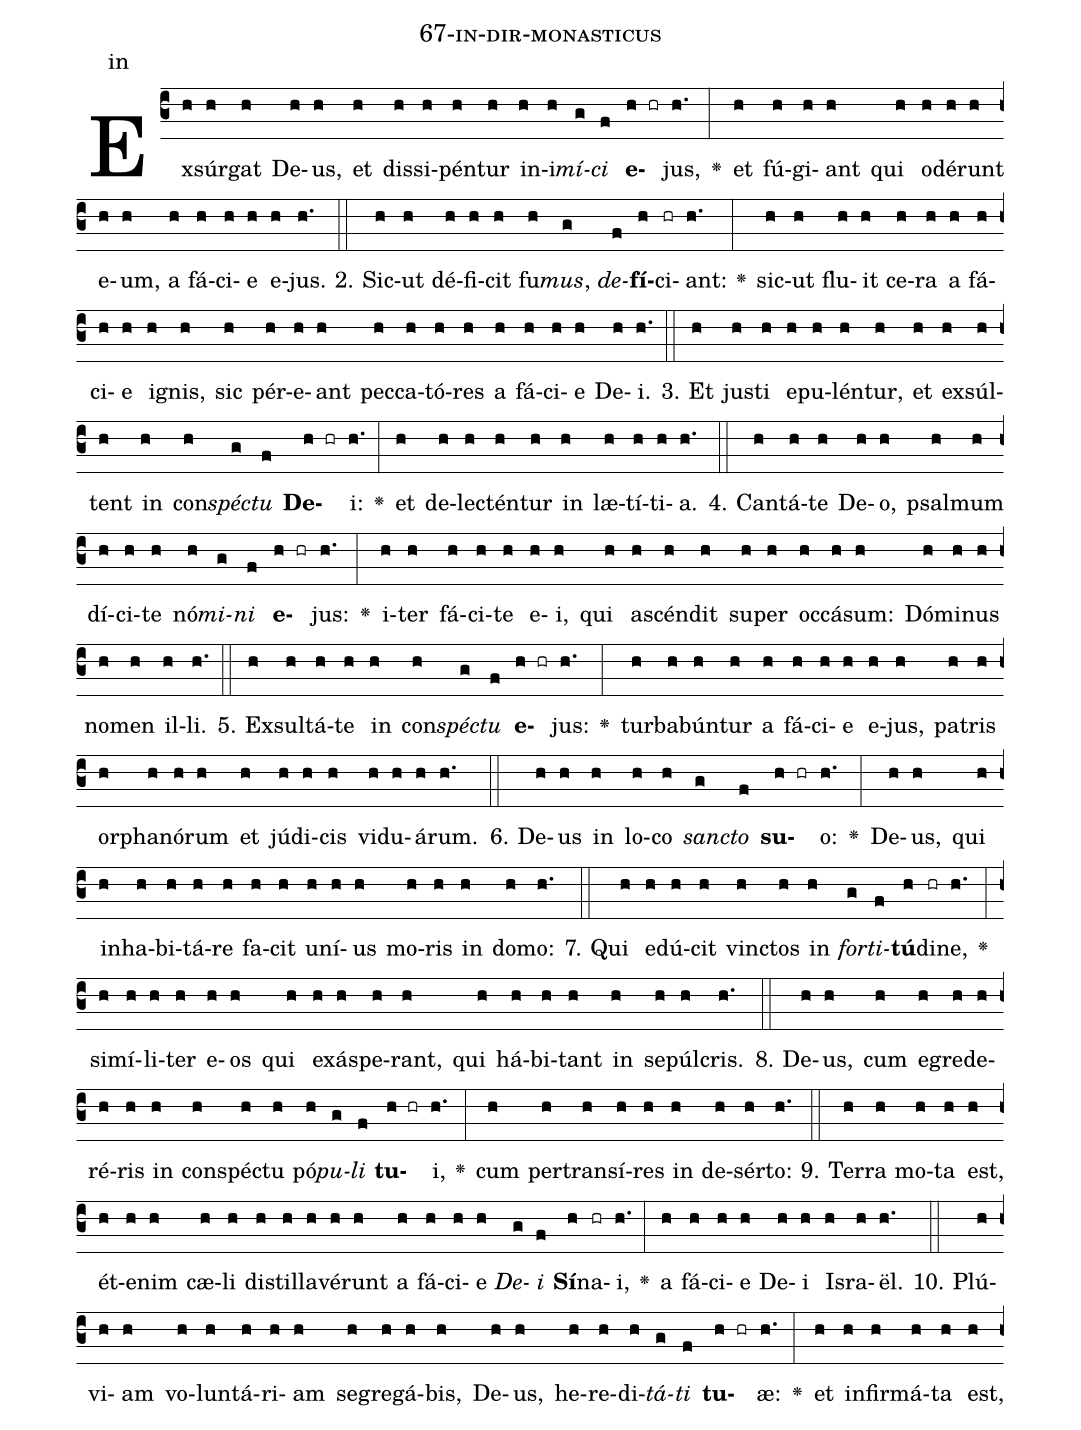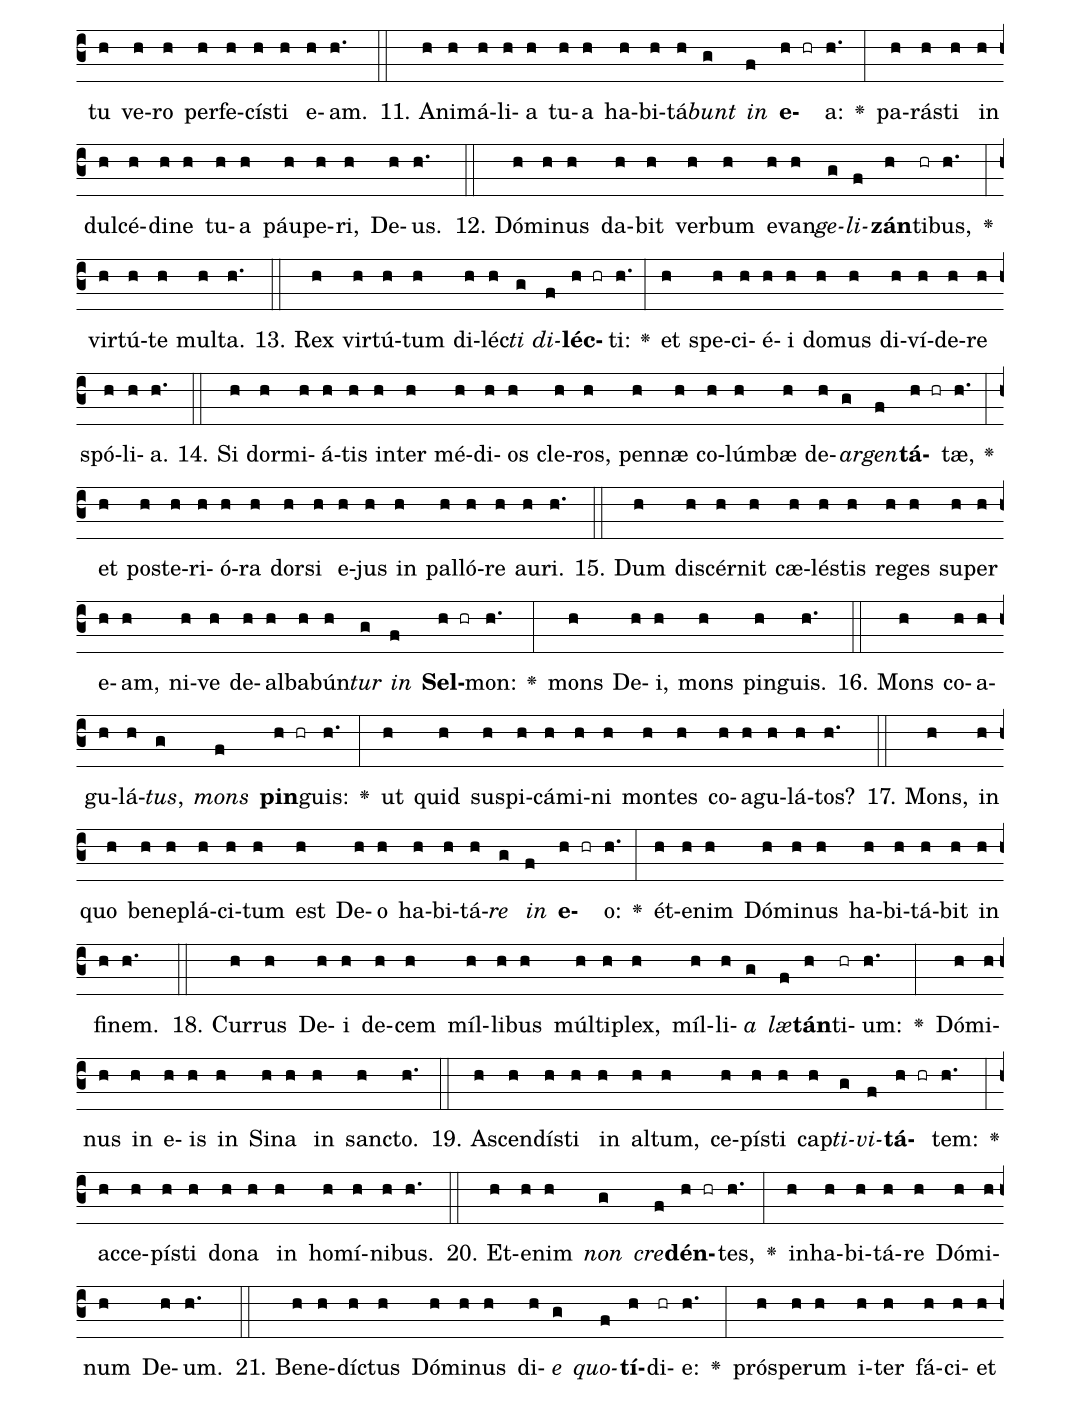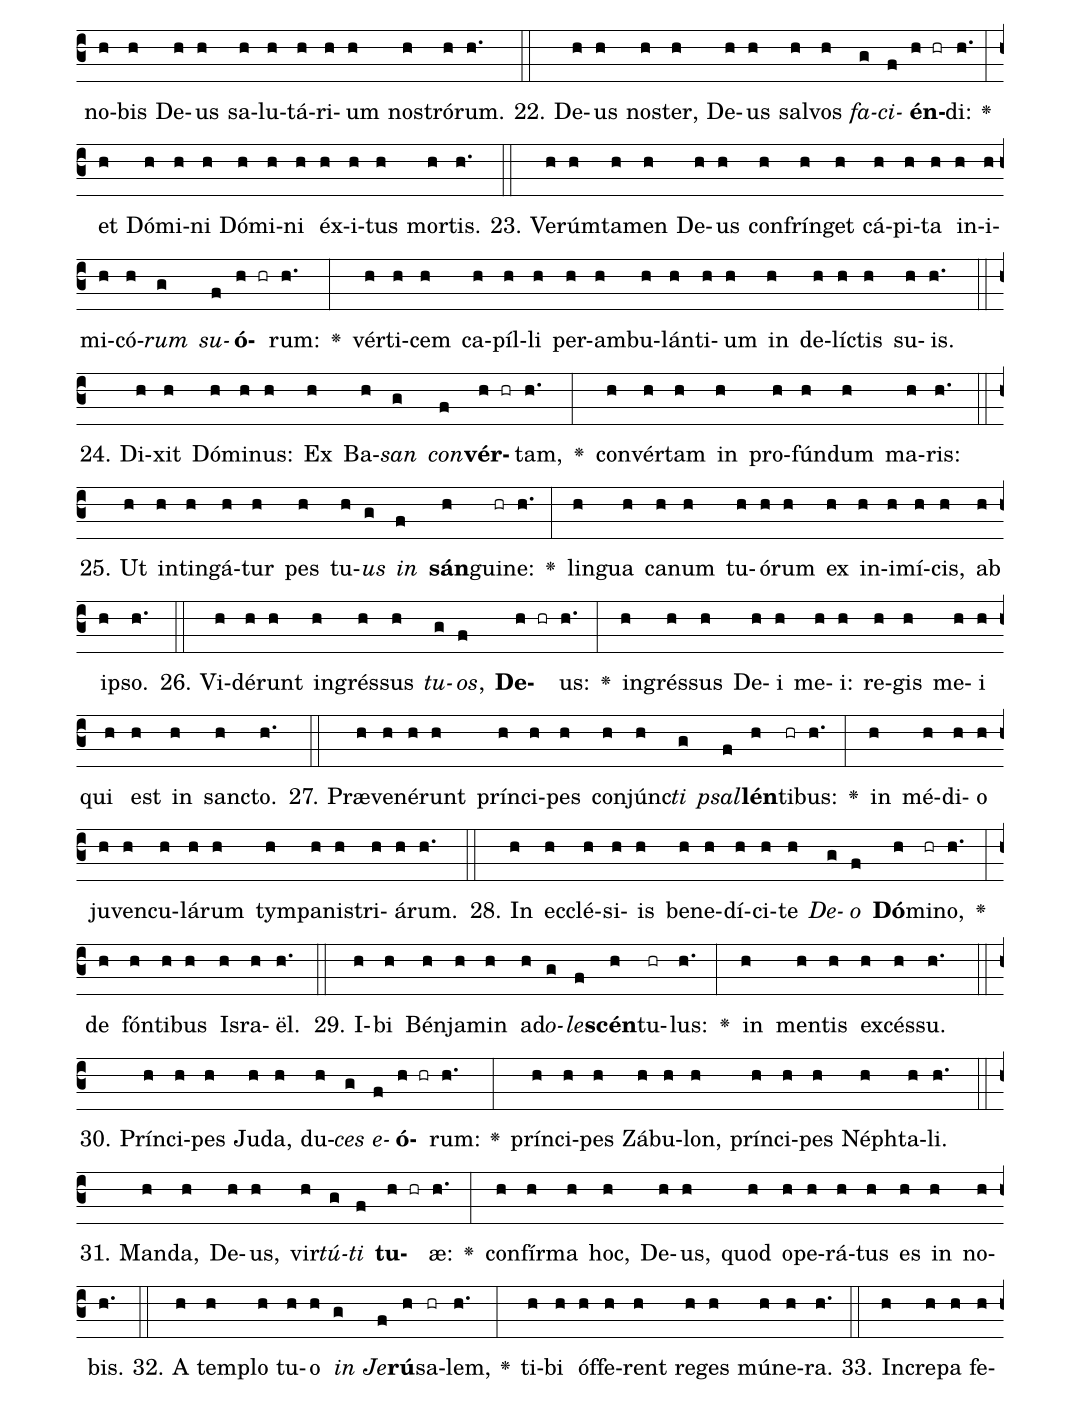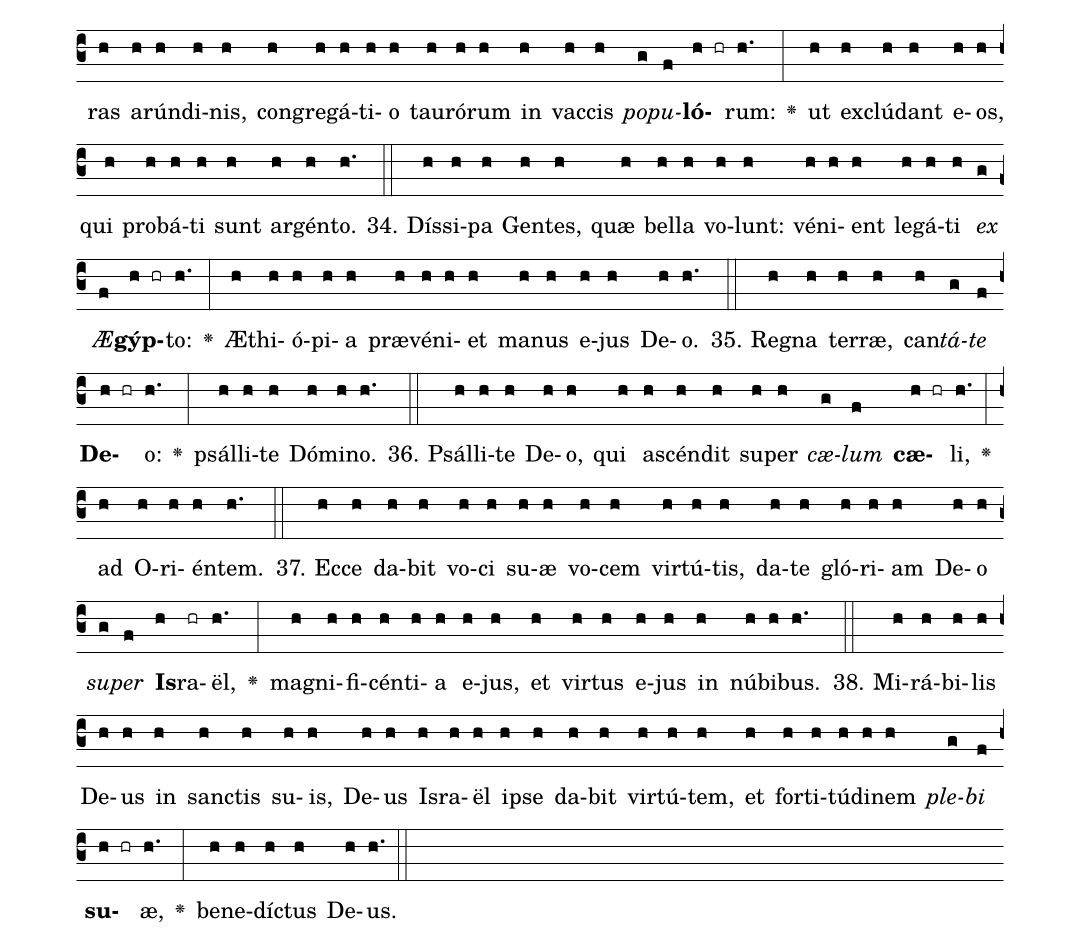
name: 67-in-dir-monasticus;
annotation: in;
%%
(c3)Ex(h)súr(h)gat(h) De(h)us,(h) et(h) dis(h)si(h)pén(h)tur(h) in(h)i(h)<i>mí</i>(g)<i>ci</i>(f) <b>e</b>(h hr)jus,(h.) <v>\greheightstar</v>(:) et(h) fú(h)gi(h)ant(h) qui(h) o(h)dé(h)runt(h) e(h)um,(h) a(h) fá(h)ci(h)e(h) e(h)jus.(h.) (::)
2. Sic(h)ut(h) dé(h)fi(h)cit(h) fu(h)<i>mus</i>,(g) <i>de</i>(f)<b>fí</b>(h)ci(hr)ant:(h.) <v>\greheightstar</v>(:) sic(h)ut(h) flu(h)it(h) ce(h)ra(h) a(h) fá(h)ci(h)e(h) i(h)gnis,(h) sic(h) pér(h)e(h)ant(h) pec(h)ca(h)tó(h)res(h) a(h) fá(h)ci(h)e(h) De(h)i.(h.) (::)
3. Et(h) jus(h)ti(h) e(h)pu(h)lén(h)tur,(h) et(h) ex(h)súl(h)tent(h) in(h) con(h)<i>spéc</i>(g)<i>tu</i>(f) <b>De</b>(h hr)i:(h.) <v>\greheightstar</v>(:) et(h) de(h)lec(h)tén(h)tur(h) in(h) læ(h)tí(h)ti(h)a.(h.) (::)
4. Can(h)tá(h)te(h) De(h)o,(h) psal(h)mum(h) dí(h)ci(h)te(h) nó(h)<i>mi</i>(g)<i>ni</i>(f) <b>e</b>(h hr)jus:(h.) <v>\greheightstar</v>(:) i(h)ter(h) fá(h)ci(h)te(h) e(h)i,(h) qui(h) a(h)scén(h)dit(h) su(h)per(h) oc(h)cá(h)sum:(h) Dó(h)mi(h)nus(h) no(h)men(h) il(h)li.(h.) (::)
5. Ex(h)sul(h)tá(h)te(h) in(h) con(h)<i>spéc</i>(g)<i>tu</i>(f) <b>e</b>(h hr)jus:(h.) <v>\greheightstar</v>(:) tur(h)ba(h)bún(h)tur(h) a(h) fá(h)ci(h)e(h) e(h)jus,(h) pa(h)tris(h) or(h)pha(h)nó(h)rum(h) et(h) jú(h)di(h)cis(h) vi(h)du(h)á(h)rum.(h.) (::)
6. De(h)us(h) in(h) lo(h)co(h) <i>sanc</i>(g)<i>to</i>(f) <b>su</b>(h hr)o:(h.) <v>\greheightstar</v>(:) De(h)us,(h) qui(h) in(h)ha(h)bi(h)tá(h)re(h) fa(h)cit(h) u(h)ní(h)us(h) mo(h)ris(h) in(h) do(h)mo:(h.) (::)
7. Qui(h) e(h)dú(h)cit(h) vinc(h)tos(h) in(h) <i>for</i>(g)<i>ti</i>(f)<b>tú</b>(h)di(hr)ne,(h.) <v>\greheightstar</v>(:) si(h)mí(h)li(h)ter(h) e(h)os(h) qui(h) ex(h)ás(h)pe(h)rant,(h) qui(h) há(h)bi(h)tant(h) in(h) se(h)púl(h)cris.(h.) (::)
8. De(h)us,(h) cum(h) e(h)gre(h)de(h)ré(h)ris(h) in(h) con(h)spéc(h)tu(h) pó(h)<i>pu</i>(g)<i>li</i>(f) <b>tu</b>(h hr)i,(h.) <v>\greheightstar</v>(:) cum(h) per(h)trans(h)í(h)res(h) in(h) de(h)sér(h)to:(h.) (::)
9. Ter(h)ra(h) mo(h)ta(h) est,(h) ét(h)e(h)nim(h) cæ(h)li(h) di(h)stil(h)la(h)vé(h)runt(h) a(h) fá(h)ci(h)e(h) <i>De</i>(g)<i>i</i>(f) <b>Sí</b>(h)na(hr)i,(h.) <v>\greheightstar</v>(:) a(h) fá(h)ci(h)e(h) De(h)i(h) Is(h)ra(h)ël.(h.) (::)
10. Plú(h)vi(h)am(h) vo(h)lun(h)tá(h)ri(h)am(h) se(h)gre(h)gá(h)bis,(h) De(h)us,(h) he(h)re(h)di(h)<i>tá</i>(g)<i>ti</i>(f) <b>tu</b>(h hr)æ:(h.) <v>\greheightstar</v>(:) et(h) in(h)fir(h)má(h)ta(h) est,(h) tu(h) ve(h)ro(h) per(h)fe(h)cís(h)ti(h) e(h)am.(h.) (::)
11. A(h)ni(h)má(h)li(h)a(h) tu(h)a(h) ha(h)bi(h)tá(h)<i>bunt</i>(g) <i>in</i>(f) <b>e</b>(h hr)a:(h.) <v>\greheightstar</v>(:) pa(h)rás(h)ti(h) in(h) dul(h)cé(h)di(h)ne(h) tu(h)a(h) páu(h)pe(h)ri,(h) De(h)us.(h.) (::)
12. Dó(h)mi(h)nus(h) da(h)bit(h) ver(h)bum(h) e(h)van(h)<i>ge</i>(g)<i>li</i>(f)<b>zán</b>(h)ti(hr)bus,(h.) <v>\greheightstar</v>(:) vir(h)tú(h)te(h) mul(h)ta.(h.) (::)
13. Rex(h) vir(h)tú(h)tum(h) di(h)léc(h)<i>ti</i>(g) <i>di</i>(f)<b>léc</b>(h hr)ti:(h.) <v>\greheightstar</v>(:) et(h) spe(h)ci(h)é(h)i(h) do(h)mus(h) di(h)ví(h)de(h)re(h) spó(h)li(h)a.(h.) (::)
14. Si(h) dor(h)mi(h)á(h)tis(h) in(h)ter(h) mé(h)di(h)os(h) cle(h)ros,(h) pen(h)næ(h) co(h)lúm(h)bæ(h) de(h)<i>ar</i>(g)<i>gen</i>(f)<b>tá</b>(h hr)tæ,(h.) <v>\greheightstar</v>(:) et(h) post(h)e(h)ri(h)ó(h)ra(h) dor(h)si(h) e(h)jus(h) in(h) pal(h)ló(h)re(h) au(h)ri.(h.) (::)
15. Dum(h) di(h)scér(h)nit(h) cæ(h)lés(h)tis(h) re(h)ges(h) su(h)per(h) e(h)am,(h) ni(h)ve(h) de(h)al(h)ba(h)bún(h)<i>tur</i>(g) <i>in</i>(f) <b>Sel</b>(h hr)mon:(h.) <v>\greheightstar</v>(:) mons(h) De(h)i,(h) mons(h) pin(h)guis.(h.) (::)
16. Mons(h) co(h)a(h)gu(h)lá(h)<i>tus</i>,(g) <i>mons</i>(f) <b>pin</b>(h hr)guis:(h.) <v>\greheightstar</v>(:) ut(h) quid(h) su(h)spi(h)cá(h)mi(h)ni(h) mon(h)tes(h) co(h)a(h)gu(h)lá(h)tos?(h.) (::)
17. Mons,(h) in(h) quo(h) be(h)ne(h)plá(h)ci(h)tum(h) est(h) De(h)o(h) ha(h)bi(h)tá(h)<i>re</i>(g) <i>in</i>(f) <b>e</b>(h hr)o:(h.) <v>\greheightstar</v>(:) ét(h)e(h)nim(h) Dó(h)mi(h)nus(h) ha(h)bi(h)tá(h)bit(h) in(h) fi(h)nem.(h.) (::)
18. Cur(h)rus(h) De(h)i(h) de(h)cem(h) míl(h)li(h)bus(h) múl(h)ti(h)plex,(h) míl(h)li(h)<i>a</i>(g) <i>læ</i>(f)<b>tán</b>(h)ti(hr)um:(h.) <v>\greheightstar</v>(:) Dó(h)mi(h)nus(h) in(h) e(h)is(h) in(h) Si(h)na(h) in(h) sanc(h)to.(h.) (::)
19. A(h)scen(h)dís(h)ti(h) in(h) al(h)tum,(h) ce(h)pís(h)ti(h) cap(h)<i>ti</i>(g)<i>vi</i>(f)<b>tá</b>(h hr)tem:(h.) <v>\greheightstar</v>(:) ac(h)ce(h)pís(h)ti(h) do(h)na(h) in(h) ho(h)mí(h)ni(h)bus.(h.) (::)
20. Et(h)e(h)nim(h) <i>non</i>(g) <i>cre</i>(f)<b>dén</b>(h hr)tes,(h.) <v>\greheightstar</v>(:) in(h)ha(h)bi(h)tá(h)re(h) Dó(h)mi(h)num(h) De(h)um.(h.) (::)
21. Be(h)ne(h)díc(h)tus(h) Dó(h)mi(h)nus(h) di(h)<i>e</i>(g) <i>quo</i>(f)<b>tí</b>(h)di(hr)e:(h.) <v>\greheightstar</v>(:) pró(h)spe(h)rum(h) i(h)ter(h) fá(h)ci(h)et(h) no(h)bis(h) De(h)us(h) sa(h)lu(h)tá(h)ri(h)um(h) nos(h)tró(h)rum.(h.) (::)
22. De(h)us(h) nos(h)ter,(h) De(h)us(h) sal(h)vos(h) <i>fa</i>(g)<i>ci</i>(f)<b>én</b>(h hr)di:(h.) <v>\greheightstar</v>(:) et(h) Dó(h)mi(h)ni(h) Dó(h)mi(h)ni(h) éx(h)i(h)tus(h) mor(h)tis.(h.) (::)
23. Ve(h)rúm(h)ta(h)men(h) De(h)us(h) con(h)frín(h)get(h) cá(h)pi(h)ta(h) in(h)i(h)mi(h)có(h)<i>rum</i>(g) <i>su</i>(f)<b>ó</b>(h hr)rum:(h.) <v>\greheightstar</v>(:) vér(h)ti(h)cem(h) ca(h)píl(h)li(h) per(h)am(h)bu(h)lán(h)ti(h)um(h) in(h) de(h)líc(h)tis(h) su(h)is.(h.) (::)
24. Di(h)xit(h) Dó(h)mi(h)nus:(h) Ex(h) Ba(h)<i>san</i>(g) <i>con</i>(f)<b>vér</b>(h hr)tam,(h.) <v>\greheightstar</v>(:) con(h)vér(h)tam(h) in(h) pro(h)fún(h)dum(h) ma(h)ris:(h.) (::)
25. Ut(h) in(h)tin(h)gá(h)tur(h) pes(h) tu(h)<i>us</i>(g) <i>in</i>(f) <b>sán</b>(h)gui(hr)ne:(h.) <v>\greheightstar</v>(:) lin(h)gua(h) ca(h)num(h) tu(h)ó(h)rum(h) ex(h) in(h)i(h)mí(h)cis,(h) ab(h) ip(h)so.(h.) (::)
26. Vi(h)dé(h)runt(h) in(h)grés(h)sus(h) <i>tu</i>(g)<i>os</i>,(f) <b>De</b>(h hr)us:(h.) <v>\greheightstar</v>(:) in(h)grés(h)sus(h) De(h)i(h) me(h)i:(h) re(h)gis(h) me(h)i(h) qui(h) est(h) in(h) sanc(h)to.(h.) (::)
27. Præ(h)ve(h)né(h)runt(h) prín(h)ci(h)pes(h) con(h)júnc(h)<i>ti</i>(g) <i>psal</i>(f)<b>lén</b>(h)ti(hr)bus:(h.) <v>\greheightstar</v>(:) in(h) mé(h)di(h)o(h) ju(h)ven(h)cu(h)lá(h)rum(h) tym(h)pa(h)nis(h)tri(h)á(h)rum.(h.) (::)
28. In(h) ec(h)clé(h)si(h)is(h) be(h)ne(h)dí(h)ci(h)te(h) <i>De</i>(g)<i>o</i>(f) <b>Dó</b>(h)mi(hr)no,(h.) <v>\greheightstar</v>(:) de(h) fón(h)ti(h)bus(h) Is(h)ra(h)ël.(h.) (::)
29. I(h)bi(h) Bén(h)ja(h)min(h) ad(h)<i>o</i>(g)<i>le</i>(f)<b>scén</b>(h)tu(hr)lus:(h.) <v>\greheightstar</v>(:) in(h) men(h)tis(h) ex(h)cés(h)su.(h.) (::)
30. Prín(h)ci(h)pes(h) Ju(h)da,(h) du(h)<i>ces</i>(g) <i>e</i>(f)<b>ó</b>(h hr)rum:(h.) <v>\greheightstar</v>(:) prín(h)ci(h)pes(h) Zá(h)bu(h)lon,(h) prín(h)ci(h)pes(h) Néph(h)ta(h)li.(h.) (::)
31. Man(h)da,(h) De(h)us,(h) vir(h)<i>tú</i>(g)<i>ti</i>(f) <b>tu</b>(h hr)æ:(h.) <v>\greheightstar</v>(:) con(h)fír(h)ma(h) hoc,(h) De(h)us,(h) quod(h) o(h)pe(h)rá(h)tus(h) es(h) in(h) no(h)bis.(h.) (::)
32. A(h) tem(h)plo(h) tu(h)o(h) <i>in</i>(g) <i>Je</i>(f)<b>rú</b>(h)sa(hr)lem,(h.) <v>\greheightstar</v>(:) ti(h)bi(h) óf(h)fe(h)rent(h) re(h)ges(h) mú(h)ne(h)ra.(h.) (::)
33. In(h)cre(h)pa(h) fe(h)ras(h) a(h)rún(h)di(h)nis,(h) con(h)gre(h)gá(h)ti(h)o(h) tau(h)ró(h)rum(h) in(h) vac(h)cis(h) <i>po</i>(g)<i>pu</i>(f)<b>ló</b>(h hr)rum:(h.) <v>\greheightstar</v>(:) ut(h) ex(h)clú(h)dant(h) e(h)os,(h) qui(h) pro(h)bá(h)ti(h) sunt(h) ar(h)gén(h)to.(h.) (::)
34. Dís(h)si(h)pa(h) Gen(h)tes,(h) quæ(h) bel(h)la(h) vo(h)lunt:(h) vé(h)ni(h)ent(h) le(h)gá(h)ti(h) <i>ex</i>(g) <i>Æ</i>(f)<b>gýp</b>(h hr)to:(h.) <v>\greheightstar</v>(:) Æ(h)thi(h)ó(h)pi(h)a(h) præ(h)vé(h)ni(h)et(h) ma(h)nus(h) e(h)jus(h) De(h)o.(h.) (::)
35. Re(h)gna(h) ter(h)ræ,(h) can(h)<i>tá</i>(g)<i>te</i>(f) <b>De</b>(h hr)o:(h.) <v>\greheightstar</v>(:) psál(h)li(h)te(h) Dó(h)mi(h)no.(h.) (::)
36. Psál(h)li(h)te(h) De(h)o,(h) qui(h) a(h)scén(h)dit(h) su(h)per(h) <i>cæ</i>(g)<i>lum</i>(f) <b>cæ</b>(h hr)li,(h.) <v>\greheightstar</v>(:) ad(h) O(h)ri(h)én(h)tem.(h.) (::)
37. Ec(h)ce(h) da(h)bit(h) vo(h)ci(h) su(h)æ(h) vo(h)cem(h) vir(h)tú(h)tis,(h) da(h)te(h) gló(h)ri(h)am(h) De(h)o(h) <i>su</i>(g)<i>per</i>(f) <b>Is</b>(h)ra(hr)ël,(h.) <v>\greheightstar</v>(:) ma(h)gni(h)fi(h)cén(h)ti(h)a(h) e(h)jus,(h) et(h) vir(h)tus(h) e(h)jus(h) in(h) nú(h)bi(h)bus.(h.) (::)
38. Mi(h)rá(h)bi(h)lis(h) De(h)us(h) in(h) sanc(h)tis(h) su(h)is,(h) De(h)us(h) Is(h)ra(h)ël(h) ip(h)se(h) da(h)bit(h) vir(h)tú(h)tem,(h) et(h) for(h)ti(h)tú(h)di(h)nem(h) <i>ple</i>(g)<i>bi</i>(f) <b>su</b>(h hr)æ,(h.) <v>\greheightstar</v>(:) be(h)ne(h)díc(h)tus(h) De(h)us.(h.) (::)
